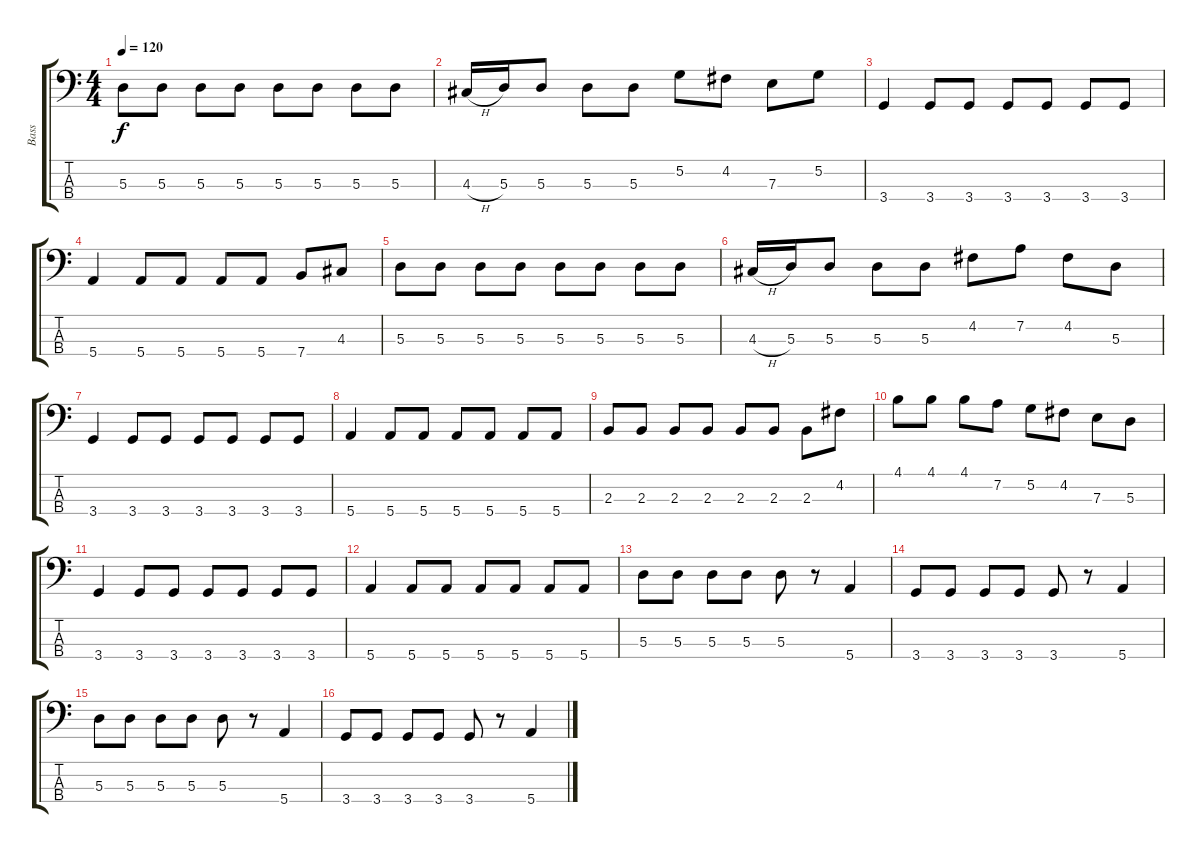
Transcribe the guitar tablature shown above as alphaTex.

\track ("Bass" "Bass") {instrument electricbassfinger}
\staff {score tabs}
\tuning (G2 D2 A1 E1) {hide}
\ts (4 4)
\tempo 120
\clef f4
\ks c
5.3.8{dy f} 5.3.8 5.3.8 5.3.8 5.3.8 5.3.8 5.3.8 5.3.8 |
4.3{h}.16 5.3.16 5.3.8 5.3.8 5.3.8 5.2.8 4.2.8 7.3.8 5.2.8 |
3.4.4 3.4.8 3.4.8 3.4.8 3.4.8 3.4.8 3.4.8 |
5.4.4 5.4.8 5.4.8 5.4.8 5.4.8 7.4.8 4.3.8 |
5.3.8 5.3.8 5.3.8 5.3.8 5.3.8 5.3.8 5.3.8 5.3.8 |
4.3{h}.16 5.3.16 5.3.8 5.3.8 5.3.8 4.2.8 7.2.8 4.2.8 5.3.8 |
3.4.4 3.4.8 3.4.8 3.4.8 3.4.8 3.4.8 3.4.8 |
5.4.4 5.4.8 5.4.8 5.4.8 5.4.8 5.4.8 5.4.8 |
2.3.8 2.3.8 2.3.8 2.3.8 2.3.8 2.3.8 2.3.8 4.2.8 |
4.1.8 4.1.8 4.1.8 7.2.8 5.2.8 4.2.8 7.3.8 5.3.8 |
3.4.4 3.4.8 3.4.8 3.4.8 3.4.8 3.4.8 3.4.8 |
5.4.4 5.4.8 5.4.8 5.4.8 5.4.8 5.4.8 5.4.8 |
5.3.8 5.3.8 5.3.8 5.3.8 5.3.8 r.8 5.4.4 |
3.4.8 3.4.8 3.4.8 3.4.8 3.4.8 r.8 5.4.4 |
5.3.8 5.3.8 5.3.8 5.3.8 5.3.8 r.8 5.4.4 |
3.4.8 3.4.8 3.4.8 3.4.8 3.4.8 r.8 5.4.4
